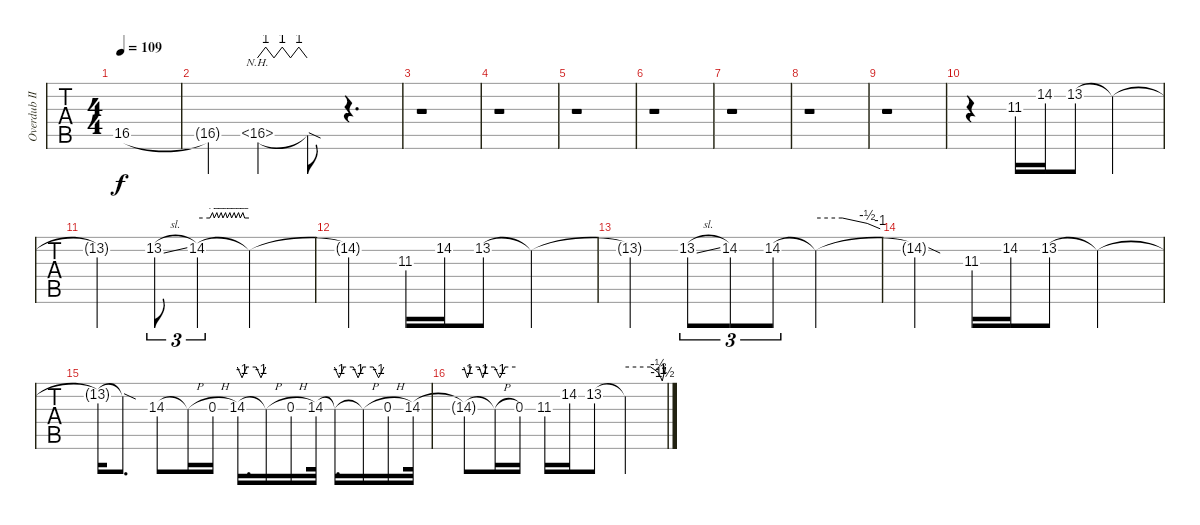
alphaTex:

\track ("Overdub III" "Overdub II") {instrument distortionguitar}
\staff {tabs}
\tuning (E4 B3 G3 D3 A2 E2) {hide}
\ts (4 4)
\tempo 109
\clef g2
\ks f#minor
16.5{t}.1{dy f} |
16.5{t}.4 16.5{nh}.4{tbe (custom default 0 0 10 4 20 0 30 4 40 0 50 4 60 0)} 16.5{sod t}.8 r.4{d} |
r.1 |
r.1 |
r.1 |
r.1 |
r.1 |
r.1 |
r.1 |
r.4 11.3.16 14.2.16 13.2.8 13.2{t}.2 |
13.2{t}.4 13.2{sl}.8{tu (3 2)} 14.2.4{tu (3 2) tbe (custom default 0 0 15 0 18 2 20 0 23 2 25 0 28 2 30 0 33 2 35 0 38 2 40 0 43 2 45 0 48 2 50 0 53 2 55 0 60 0)} 14.2{t}.2 |
14.2{t}.4 11.3.16 14.2.16 13.2.8 13.2{t}.2 |
13.2{t}.4 13.2{sl}.8{tu (3 2)} 14.2.8{tu (3 2)} 14.2.8{tu (3 2)} 14.2{t}.2{tbe (custom default 0 0 25 0 48 -2 60 -4)} |
14.2{sod t}.4 11.3.16 14.2.16 13.2.8 13.2{t}.2 |
13.2{t}.16 13.2{sod t}.8{d} 14.3.8 14.3{h t}.16 0.3{h}.16 14.3.16{d tbe (custom default 0 0 10 -4 20 0 40 0 50 -4 60 0)} 14.3{h t}.16 0.3{h}.16 14.3.32 14.3{t}.16{d tbe (custom default 0 0 10 -4 20 0 40 0 50 -4 60 0)} 14.3{h t}.16{tbe (custom default 0 0 30 0 45 -4 60 0)} 0.3{h}.16 14.3.32 |
14.3{t}.8{tbe (custom default 0 0 7 -4 14 0 30 0 37 -4 44 0 60 0)} 14.3{h t}.16{tbe (custom default 0 0 15 -4 30 0 60 0)} 0.3.16 11.3.16 14.2.16 13.2.8 13.2{t}.2{tbe (custom default 0 0 38 0 49 -2 53 -4 55 -6 60 0)}
